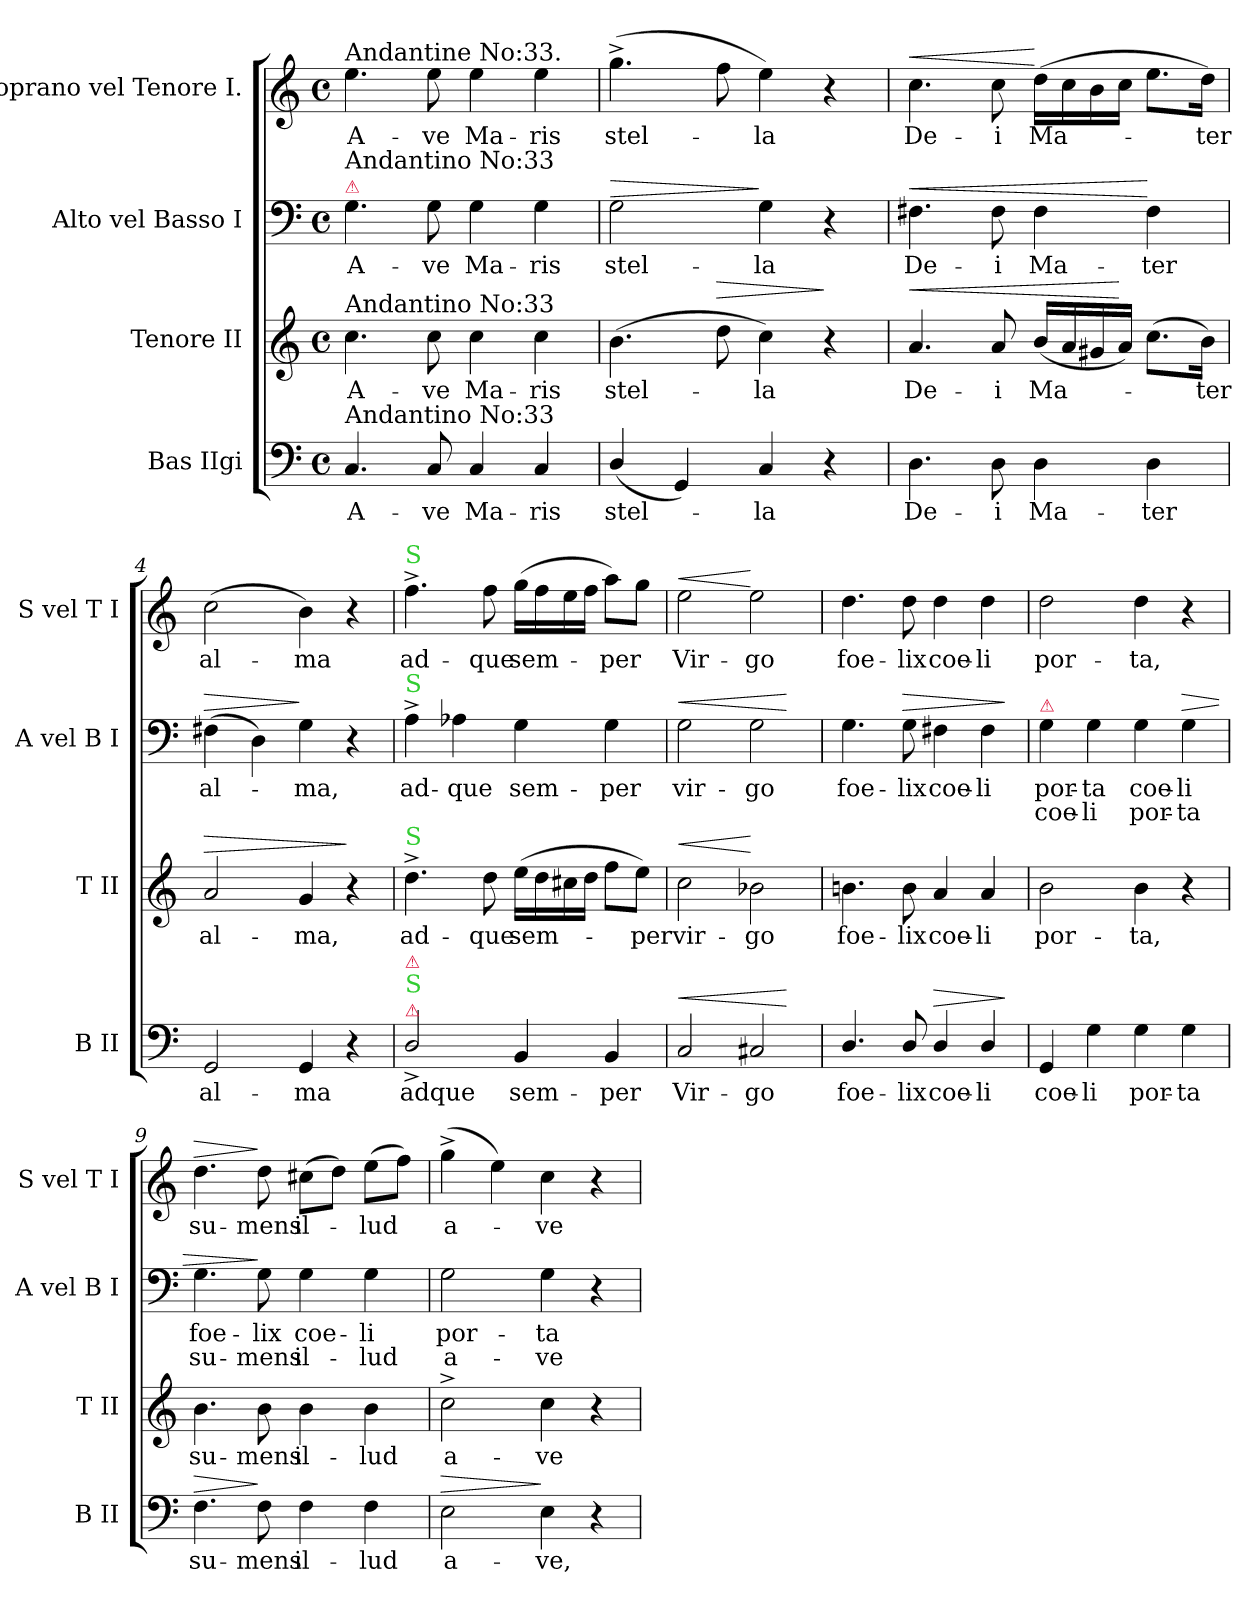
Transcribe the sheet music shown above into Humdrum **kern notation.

**kern	**text	**dynam	**kern	**text	**dynam	**kern	**text	**text	**dynam	**kern	**text	**dynam
*part4	*part4	*part4	*part3	*part3	*part3	*part2	*part2	*part2	*part2	*part1	*part1	*part1
*staff4	*staff4	*staff4	*staff3	*staff3	*staff3	*staff2	*staff2	*staff2	*staff2	*staff1	*staff1	*staff1
*I"Bas IIgi	*	*	*I"Tenore II	*	*	*I"Alto vel Basso I	*	*	*	*I"Soprano vel Tenore I.	*	*
*I'B II	*	*	*I'T II	*	*	*I'A vel B I	*	*	*	*I'S vel T I	*	*
*clefF4	*	*	*clefG2	*	*	*clefF4	*	*	*	*clefG2	*	*
*	*	*	*ITrd8c12	*	*	*	*	*	*	*	*	*
*k[]	*	*	*k[]	*	*	*k[]	*	*	*	*k[]	*	*
*M4/4	*	*	*M4/4	*	*	*M4/4	*	*	*	*M4/4	*	*
*met(c)	*	*	*met(c)	*	*	*met(c)	*	*	*	*met(c)	*	*
=1	=1	=1	=1	=1	=1	=1	=1	=1	=1	=1	=1	=1
!	!	!	!	!	!	!	!	!	!	!LO:TX:a:t=Andantine No&colon;33.	!	!
!	!	!	!	!	!	!LO:TX:a:color=crimson:t=⚠	!	!	!	!	!	!
!	!	!	!	!	!	!LO:TX:a:t=Andantino No&colon;33	!	!	!	!	!	!
!	!	!	!LO:TX:a:t=Andantino No&colon;33	!	!	!	!	!	!	!	!	!
!LO:TX:a:t=Andantino No&colon;33	!	!	!	!	!	!	!	!	!	!	!	!
4.C/	A-	.	4.c\	A-	.	4.G\	A-	.	.	4.ee\	A-	.
8C/	-ve	.	8c\	-ve	.	8G\	-ve	.	.	8ee\	-ve	.
4C/	Ma-	.	4c\	Ma-	.	4G\	Ma-	.	.	4ee\	Ma-	.
4C/	-ris	.	4c\	-ris	.	4G\	-ris	.	.	4ee\	-ris	.
=2	=2	=2	=2	=2	=2	=2	=2	=2	=2	=2	=2	=2
!	!	!	!	!	!	!	!	!	!LO:HP:a	!	!	!
(4D/	stel-	.	(4.B\	stel-	.	2G\	stel-	.	>	(4.gg^\	stel-	.
4GG/)	.	.	.	.	.	.	.	.	.	.	.	.
!	!	!	!	!	!LO:HP:a	!	!	!	!	!	!	!
.	.	.	8d\	.	>	.	.	.	.	8ff\	.	.
4C/	-la	.	4c\)	-la	.	4G\	-la	.	]	4ee\)	-la	.
4r	.	.	4r	.	]	4r	.	.	.	4r	.	.
=3	=3	=3	=3	=3	=3	=3	=3	=3	=3	=3	=3	=3
!	!	!	!	!	!LO:HP:a	!	!	!	!LO:HP:a	!	!	!LO:HP:a
4.D\	De-	.	4.A/	De-	<	4.F#X\	De-	.	<	4.cc\	De-	<
8D\	-i	.	8A/	-i	.	8F#\	-i	.	.	8cc\	-i	.
4D\	Ma-	.	(16B/LL	Ma-	.	4F#\	Ma-	.	.	(16dd\LL	Ma-	[
.	.	.	16A/	.	.	.	.	.	.	16cc\	.	.
.	.	.	16G#X/	.	.	.	.	.	.	16b\	.	.
.	.	.	16A/JJ)	.	[	.	.	.	.	16cc\JJ	.	.
4D\	-ter	.	(8.c\L	.	.	4F#\	-ter	.	[	8.ee\L	.	.
.	.	.	16B\Jk)	-ter	.	.	.	.	.	16dd\Jk)	-ter	.
=4	=4	=4	=4	=4	=4	=4	=4	=4	=4	=4	=4	=4
!	!	!	!	!	!LO:HP:a	!	!	!	!LO:HP:a	!	!	!
2GG/	al-	.	2A/	al-	>	(4F#X\	al-	.	>	(2cc\	al-	.
.	.	.	.	.	.	4D\)	.	.	.	.	.	.
4GG/	-ma	.	4G/	-ma,	.	4G\	-ma,	.	]	4b\)	-ma	.
4r	.	.	4r	.	]	4r	.	.	.	4r	.	.
=5	=5	=5	=5	=5	=5	=5	=5	=5	=5	=5	=5	=5
!	!	!	!	!	!	!	!	!	!	!LO:TX:a:color=limegreen:t=S	!	!
!	!	!	!	!	!	!LO:TX:a:color=limegreen:t=S	!	!	!	!	!	!
!	!	!	!LO:TX:a:color=limegreen:t=S	!	!	!	!	!	!	!	!	!
!LO:TX:a:color=crimson:t=⚠	!	!	!	!	!	!	!	!	!	!	!	!
!LO:TX:a:color=limegreen:t=S	!	!	!	!	!	!	!	!	!	!	!	!
!LO:TX:a:color=crimson:t=⚠	!	!	!	!	!	!	!	!	!	!	!	!
2D^>/	adque	.	4.d^\	ad-	.	4A^\	ad-	.	.	4.ff^\	ad-	.
.	.	.	.	.	.	4A-X\	-que	.	.	.	.	.
.	.	.	8d\	-que	.	.	.	.	.	8ff\	-que	.
4BB/	sem-	.	(16e\LL	sem-	.	4G\	sem-	.	.	(16gg\LL	sem-	.
.	.	.	16d\	.	.	.	.	.	.	16ff\	.	.
.	.	.	16c#X\	.	.	.	.	.	.	16ee\	.	.
.	.	.	16d\JJ	.	.	.	.	.	.	16ff\JJ	.	.
4BB/	-per	.	8f\L	.	.	4G\	-per	.	.	8aa\L)	-per	.
.	.	.	8e\J)	-per	.	.	.	.	.	8gg\J	.	.
=6	=6	=6	=6	=6	=6	=6	=6	=6	=6	=6	=6	=6
!	!	!LO:HP:a	!	!	!LO:HP:a	!	!	!	!LO:HP:a	!	!	!LO:HP:a
2C/	Vir-	<	2c\	vir-	<	2G\	vir-	.	<	2ee\	Vir-	<
2C#X/	-go	.	2B-X\	-go	[	2G\	-go	.	.	2ee\	-go	[
.	.	[	.	.	.	.	.	.	[	.	.	.
=7	=7	=7	=7	=7	=7	=7	=7	=7	=7	=7	=7	=7
4.D/	foe-	.	4.Bn\	foe-	.	4.G\	foe-	.	.	4.dd\	foe-	.
!	!	!	!	!	!	!	!	!	!LO:HP:a	!	!	!
8D/	-lix	.	8B\	-lix	.	8G\	-lix	.	>	8dd\	-lix	.
!	!	!LO:HP:a	!	!	!	!	!	!	!	!	!	!
4D/	coe-	>	4A/	coe-	.	4F#X\	coe-	.	.	4dd\	coe-	.
4D/	-li	.	4A/	-li	.	4F#\	-li	.	.	4dd\	-li	.
.	.	]	.	.	.	.	.	.	]	.	.	.
=8	=8	=8	=8	=8	=8	=8	=8	=8	=8	=8	=8	=8
!	!	!	!	!	!	!LO:TX:a:color=crimson:t=⚠	!	!	!	!	!	!
4GG/	coe-	.	2B\	por-	.	4G\	por-	coe-	.	2dd\	por-	.
4G\	-li	.	.	.	.	4G\	-ta	-li	.	.	.	.
4G\	por-	.	4B\	-ta,	.	4G\	coe-	por-	.	4dd\	-ta,	.
!	!	!	!	!	!	!	!	!	!LO:HP:a	!	!	!
4G\	-ta	.	4r	.	.	4G\	-li	-ta	>	4r	.	.
=9	=9	=9	=9	=9	=9	=9	=9	=9	=9	=9	=9	=9
!	!	!LO:HP:a	!	!	!	!	!	!	!	!	!	!LO:HP:a
4.F\	su-	>	4.B\	su-	.	4.G\	foe-	su-	.	4.dd\	su-	>
8F\	-mens	]	8B\	-mens	.	8G\	-lix	-mens	]	8dd\	-mens	]
4F\	il-	.	4B\	il-	.	4G\	coe-	il-	.	(8cc#X\L	il-	.
.	.	.	.	.	.	.	.	.	.	8dd\J)	.	.
4F\	-lud	.	4B\	-lud	.	4G\	-li	-lud	.	(8ee\L	-lud	.
.	.	.	.	.	.	.	.	.	.	8ff\J)	.	.
=10	=10	=10	=10	=10	=10	=10	=10	=10	=10	=10	=10	=10
!	!	!LO:HP:a	!	!	!	!	!	!	!	!	!	!
2E\	a-	>	2c^\	a-	.	2G\	por-	a-	.	(4gg^\	a-	.
.	.	.	.	.	.	.	.	.	.	4ee\)	.	.
4E\	-ve,	]	4c\	-ve	.	4G\	-ta	-ve	.	4cc\	-ve	.
4r	.	.	4r	.	.	4r	.	.	.	4r	.	.
=	=	=	=	=	=	=	=	=	=	=	=	=
*-	*-	*-	*-	*-	*-	*-	*-	*-	*-	*-	*-	*-
